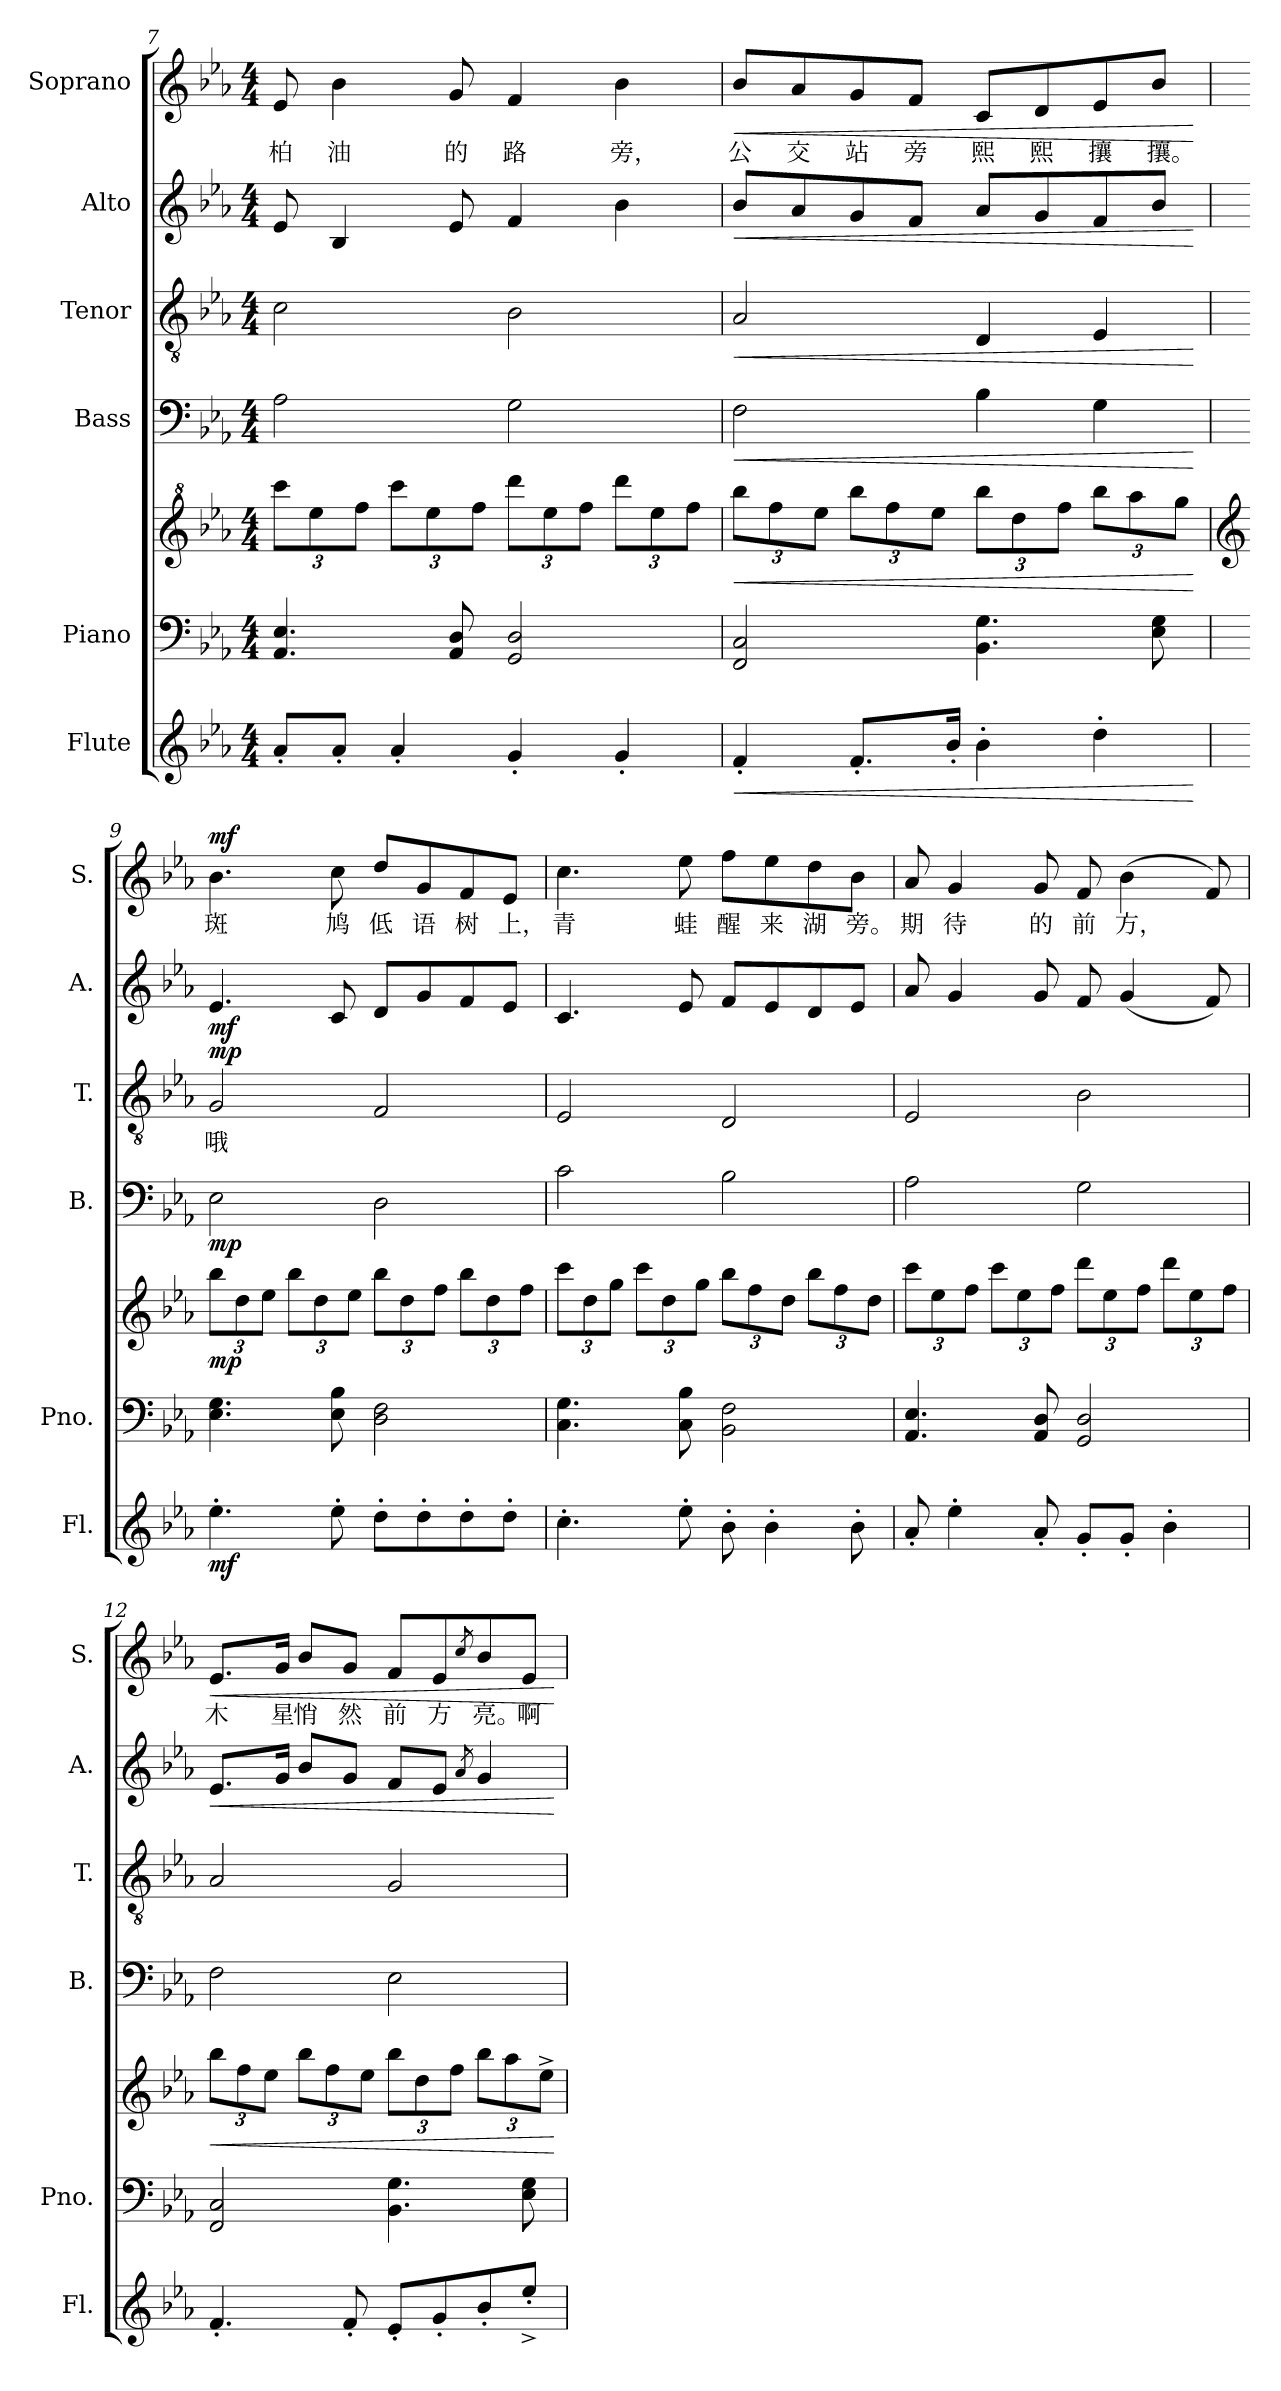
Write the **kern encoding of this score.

**kern	**dynam	**kern	**kern	**dynam	**kern	**dynam	**kern	**text	**dynam	**kern	**dynam	**kern	**text	**dynam
*part6	*part6	*part5	*part5	*part5	*part4	*part4	*part3	*part3	*part3	*part2	*part2	*part1	*part1	*part1
*staff7	*staff7	*staff6	*staff5	*staff5/6	*staff4	*staff4	*staff3	*staff3	*staff3	*staff2	*staff2	*staff1	*staff1	*staff1
*I"Flute	*	*I"Piano	*	*	*I"Bass	*	*I"Tenor	*	*	*I"Alto	*	*I"Soprano	*	*
*I'Fl.	*	*I'Pno.	*	*	*I'B.	*	*I'T.	*	*	*I'A.	*	*I'S.	*	*
*clefG2	*	*clefF4	*clefG^2	*	*clefF4	*	*clefGv2	*	*	*clefG2	*	*clefG2	*	*
*k[b-e-a-]	*	*k[b-e-a-]	*k[b-e-a-]	*	*k[b-e-a-]	*	*k[b-e-a-]	*	*	*k[b-e-a-]	*	*k[b-e-a-]	*	*
*M4/4	*	*M4/4	*M4/4	*	*M4/4	*	*M4/4	*	*	*M4/4	*	*M4/4	*	*
*	*	*	*Xbrackettup	*	*	*	*	*	*	*	*	*	*	*
=7	=7	=7	=7	=7	=7	=7	=7	=7	=7	=7	=7	=7	=7	=7
!	!	!	!	!	!	!	!	!	!	!	!	!	!LO:LY:b	!
8a-'/L	.	4.AA-/ 4.E-/	12cccc\L	.	2A-\	.	2c\	.	.	8e-/	.	8e-/	柏	.
.	.	.	12eee-\	.	.	.	.	.	.	.	.	.	.	.
!	!	!	!	!	!	!	!	!	!	!	!	!	!LO:LY:b	!
8a-'/J	.	.	.	.	.	.	.	.	.	4B-/	.	4b-\	油	.
.	.	.	12fff\J	.	.	.	.	.	.	.	.	.	.	.
4a-'/	.	.	12cccc\L	.	.	.	.	.	.	.	.	.	.	.
.	.	.	12eee-\	.	.	.	.	.	.	.	.	.	.	.
!	!	!	!	!	!	!	!	!	!	!	!	!	!LO:LY:b	!
.	.	8AA-/ 8D/	.	.	.	.	.	.	.	8e-/	.	8g/	的	.
.	.	.	12fff\J	.	.	.	.	.	.	.	.	.	.	.
!	!	!	!	!	!	!	!	!	!	!	!	!	!LO:LY:b	!
4g'/	.	2GG/ 2D/	12dddd\L	.	2G\	.	2B-\	.	.	4f/	.	4f/	路	.
.	.	.	12eee-\	.	.	.	.	.	.	.	.	.	.	.
.	.	.	12fff\J	.	.	.	.	.	.	.	.	.	.	.
!	!	!	!	!	!	!	!	!	!	!	!	!	!LO:LY:b	!
4g'/	.	.	12dddd\L	.	.	.	.	.	.	4b-\	.	4b-\	旁，	.
.	.	.	12eee-\	.	.	.	.	.	.	.	.	.	.	.
.	.	.	12fff\J	.	.	.	.	.	.	.	.	.	.	.
=8	=8	=8	=8	=8	=8	=8	=8	=8	=8	=8	=8	=8	=8	=8
!	!LO:HP:b	!	!	!LO:HP:b	!	!LO:HP:b	!	!	!LO:HP:b	!	!LO:HP:b	!	!LO:LY:b	!LO:HP:b
4f'/	<	2FF/ 2C/	12bbb-\L	<	2F\	<	2A-/	.	<	8b-/L	<	8b-/L	公	<
.	.	.	12fff\	.	.	.	.	.	.	.	.	.	.	.
!	!	!	!	!	!	!	!	!	!	!	!	!	!LO:LY:b	!
.	.	.	.	.	.	.	.	.	.	8a-/	.	8a-/	交	.
.	.	.	12eee-\J	.	.	.	.	.	.	.	.	.	.	.
!	!	!	!	!	!	!	!	!	!	!	!	!	!LO:LY:b	!
8.f'/L	.	.	12bbb-\L	.	.	.	.	.	.	8g/	.	8g/	站	.
.	.	.	12fff\	.	.	.	.	.	.	.	.	.	.	.
!	!	!	!	!	!	!	!	!	!	!	!	!	!LO:LY:b	!
.	.	.	.	.	.	.	.	.	.	8f/J	.	8f/J	旁	.
.	.	.	12eee-\J	.	.	.	.	.	.	.	.	.	.	.
16b-'/Jk	.	.	.	.	.	.	.	.	.	.	.	.	.	.
!	!	!	!	!	!	!	!	!	!	!	!	!	!LO:LY:b	!
4b-'\	.	4.BB-\ 4.G\	12bbb-\L	.	4B-\	.	4D/	.	.	8a-/L	.	8c/L	熙	.
.	.	.	12ddd\	.	.	.	.	.	.	.	.	.	.	.
!	!	!	!	!	!	!	!	!	!	!	!	!	!LO:LY:b	!
.	.	.	.	.	.	.	.	.	.	8g/	.	8d/	熙	.
.	.	.	12fff\J	.	.	.	.	.	.	.	.	.	.	.
!	!	!	!	!	!	!	!	!	!	!	!	!	!LO:LY:b	!
4dd'\	.	.	12bbb-\L	.	4G\	.	4E-/	.	.	8f/	.	8e-/	攘	.
.	.	.	12aaa-\	.	.	.	.	.	.	.	.	.	.	.
!	!	!	!	!	!	!	!	!	!	!	!	!	!LO:LY:b	!
.	.	8E-\ 8G\	.	.	.	.	.	.	.	8b-/J	.	8b-/J	攘。	.
.	.	.	12ggg\J	.	.	.	.	.	.	.	.	.	.	.
.	[	.	.	[	.	[	.	.	[	.	[	.	.	[
!!LO:PB:g=z
=9	=9	=9	=9	=9	=9	=9	=9	=9	=9	=9	=9	=9	=9	=9
*	*	*	*clefG2	*	*	*	*	*	*	*	*	*	*	*
!	!LO:DY:b	!	!	!LO:DY:b	!	!LO:DY:b	!	!LO:LY:b	!LO:DY:b	!	!LO:DY:b	!	!LO:LY:b	!LO:DY:b
4.ee-'\	mf	4.E-\ 4.G\	12bb-\L	mp	2E-\	mp	2G/	哦	mp	4.e-/	mf	4.b-\	斑	mf
.	.	.	12dd\	.	.	.	.	.	.	.	.	.	.	.
.	.	.	12ee-\J	.	.	.	.	.	.	.	.	.	.	.
.	.	.	12bb-\L	.	.	.	.	.	.	.	.	.	.	.
.	.	.	12dd\	.	.	.	.	.	.	.	.	.	.	.
!	!	!	!	!	!	!	!	!	!	!	!	!	!LO:LY:b	!
8ee-'\	.	8E-\ 8B-\	.	.	.	.	.	.	.	8c/	.	8cc\	鸠	.
.	.	.	12ee-\J	.	.	.	.	.	.	.	.	.	.	.
!	!	!	!	!	!	!	!	!	!	!	!	!	!LO:LY:b	!
8dd'\L	.	2D\ 2F\	12bb-\L	.	2D\	.	2F/	.	.	8d/L	.	8dd/L	低	.
.	.	.	12dd\	.	.	.	.	.	.	.	.	.	.	.
!	!	!	!	!	!	!	!	!	!	!	!	!	!LO:LY:b	!
8dd'\	.	.	.	.	.	.	.	.	.	8g/	.	8g/	语	.
.	.	.	12ff\J	.	.	.	.	.	.	.	.	.	.	.
!	!	!	!	!	!	!	!	!	!	!	!	!	!LO:LY:b	!
8dd'\	.	.	12bb-\L	.	.	.	.	.	.	8f/	.	8f/	树	.
.	.	.	12dd\	.	.	.	.	.	.	.	.	.	.	.
!	!	!	!	!	!	!	!	!	!	!	!	!	!LO:LY:b	!
8dd'\J	.	.	.	.	.	.	.	.	.	8e-/J	.	8e-/J	上，	.
.	.	.	12ff\J	.	.	.	.	.	.	.	.	.	.	.
=10	=10	=10	=10	=10	=10	=10	=10	=10	=10	=10	=10	=10	=10	=10
!	!	!	!	!	!	!	!	!	!	!	!	!	!LO:LY:b	!
4.cc'\	.	4.C\ 4.G\	12ccc\L	.	2c\	.	2E-/	.	.	4.c/	.	4.cc\	青	.
.	.	.	12dd\	.	.	.	.	.	.	.	.	.	.	.
.	.	.	12gg\J	.	.	.	.	.	.	.	.	.	.	.
.	.	.	12ccc\L	.	.	.	.	.	.	.	.	.	.	.
.	.	.	12dd\	.	.	.	.	.	.	.	.	.	.	.
!	!	!	!	!	!	!	!	!	!	!	!	!	!LO:LY:b	!
8ee-'\	.	8C\ 8B-\	.	.	.	.	.	.	.	8e-/	.	8ee-\	蛙	.
.	.	.	12gg\J	.	.	.	.	.	.	.	.	.	.	.
!	!	!	!	!	!	!	!	!	!	!	!	!	!LO:LY:b	!
8b-'\	.	2BB-\ 2F\	12bb-\L	.	2B-\	.	2D/	.	.	8f/L	.	8ff\L	醒	.
.	.	.	12ff\	.	.	.	.	.	.	.	.	.	.	.
!	!	!	!	!	!	!	!	!	!	!	!	!	!LO:LY:b	!
4b-'\	.	.	.	.	.	.	.	.	.	8e-/	.	8ee-\	来	.
.	.	.	12dd\J	.	.	.	.	.	.	.	.	.	.	.
!	!	!	!	!	!	!	!	!	!	!	!	!	!LO:LY:b	!
.	.	.	12bb-\L	.	.	.	.	.	.	8d/	.	8dd\	湖	.
.	.	.	12ff\	.	.	.	.	.	.	.	.	.	.	.
!	!	!	!	!	!	!	!	!	!	!	!	!	!LO:LY:b	!
8b-'\	.	.	.	.	.	.	.	.	.	8e-/J	.	8b-\J	旁。	.
.	.	.	12dd\J	.	.	.	.	.	.	.	.	.	.	.
=11	=11	=11	=11	=11	=11	=11	=11	=11	=11	=11	=11	=11	=11	=11
!	!	!	!	!	!	!	!	!	!	!	!	!	!LO:LY:b	!
8a-'/	.	4.AA-/ 4.E-/	12ccc\L	.	2A-\	.	2E-/	.	.	8a-/	.	8a-/	期	.
.	.	.	12ee-\	.	.	.	.	.	.	.	.	.	.	.
!	!	!	!	!	!	!	!	!	!	!	!	!	!LO:LY:b	!
4ee-'\	.	.	.	.	.	.	.	.	.	4g/	.	4g/	待	.
.	.	.	12ff\J	.	.	.	.	.	.	.	.	.	.	.
.	.	.	12ccc\L	.	.	.	.	.	.	.	.	.	.	.
.	.	.	12ee-\	.	.	.	.	.	.	.	.	.	.	.
!	!	!	!	!	!	!	!	!	!	!	!	!	!LO:LY:b	!
8a-'/	.	8AA-/ 8D/	.	.	.	.	.	.	.	8g/	.	8g/	的	.
.	.	.	12ff\J	.	.	.	.	.	.	.	.	.	.	.
!	!	!	!	!	!	!	!	!	!	!	!	!	!LO:LY:b	!
8g'/L	.	2GG/ 2D/	12ddd\L	.	2G\	.	2B-\	.	.	8f/	.	8f/	前	.
.	.	.	12ee-\	.	.	.	.	.	.	.	.	.	.	.
!	!	!	!	!	!	!	!	!	!	!	!	!	!LO:LY:b	!
8g'/J	.	.	.	.	.	.	.	.	.	(4g/	.	(4b-\	方，	.
.	.	.	12ff\J	.	.	.	.	.	.	.	.	.	.	.
4b-'\	.	.	12ddd\L	.	.	.	.	.	.	.	.	.	.	.
.	.	.	12ee-\	.	.	.	.	.	.	.	.	.	.	.
.	.	.	.	.	.	.	.	.	.	8f/)	.	8f/)	.	.
.	.	.	12ff\J	.	.	.	.	.	.	.	.	.	.	.
=12	=12	=12	=12	=12	=12	=12	=12	=12	=12	=12	=12	=12	=12	=12
!	!	!	!	!LO:HP:b	!	!	!	!	!	!	!LO:HP:b	!	!LO:LY:b	!LO:HP:b
4.f'/	.	2FF/ 2C/	12bb-\L	<	2F\	.	2A-/	.	.	8.e-/L	<	8.e-/L	木	<
.	.	.	12ff\	.	.	.	.	.	.	.	.	.	.	.
.	.	.	12ee-\J	.	.	.	.	.	.	.	.	.	.	.
!	!	!	!	!	!	!	!	!	!	!	!	!	!LO:LY:b	!
.	.	.	.	.	.	.	.	.	.	16g/Jk	.	16g/Jk	星	.
!	!	!	!	!	!	!	!	!	!	!	!	!	!LO:LY:b	!
.	.	.	12bb-\L	.	.	.	.	.	.	8b-/L	.	8b-/L	悄	.
.	.	.	12ff\	.	.	.	.	.	.	.	.	.	.	.
!	!	!	!	!	!	!	!	!	!	!	!	!	!LO:LY:b	!
8f'/	.	.	.	.	.	.	.	.	.	8g/J	.	8g/J	然	.
.	.	.	12ee-\J	.	.	.	.	.	.	.	.	.	.	.
!	!	!	!	!	!	!	!	!	!	!	!	!	!LO:LY:b	!
8e-'/L	.	4.BB-\ 4.G\	12bb-\L	.	2E-\	.	2G/	.	.	8f/L	.	8f/L	前	.
.	.	.	12dd\	.	.	.	.	.	.	.	.	.	.	.
!	!	!	!	!	!	!	!	!	!	!	!	!	!LO:LY:b	!
8g'/	.	.	.	.	.	.	.	.	.	8e-/J	.	8e-/	方	.
.	.	.	12ff\J	.	.	.	.	.	.	.	.	.	.	.
.	.	.	.	.	.	.	.	.	.	8qa-/	.	8qcc/	.	.
!	!	!	!	!	!	!	!	!	!	!	!	!	!LO:LY:b	!
8b-'/	.	.	12bb-\L	.	.	.	.	.	.	4g/	.	8b-/	亮。	.
.	.	.	12aa-\	.	.	.	.	.	.	.	.	.	.	.
!	!	!	!	!	!	!	!	!	!	!	!	!	!LO:LY:b	!
8ee-'^/J	.	8E-\ 8G\	.	.	.	.	.	.	.	.	.	8e-/J	啊	.
.	.	.	12ee-^\J	.	.	.	.	.	.	.	.	.	.	.
.	.	.	.	[	.	.	.	.	.	.	[	.	.	[
=	=	=	=	=	=	=	=	=	=	=	=	=	=	=
*-	*-	*-	*-	*-	*-	*-	*-	*-	*-	*-	*-	*-	*-	*-
